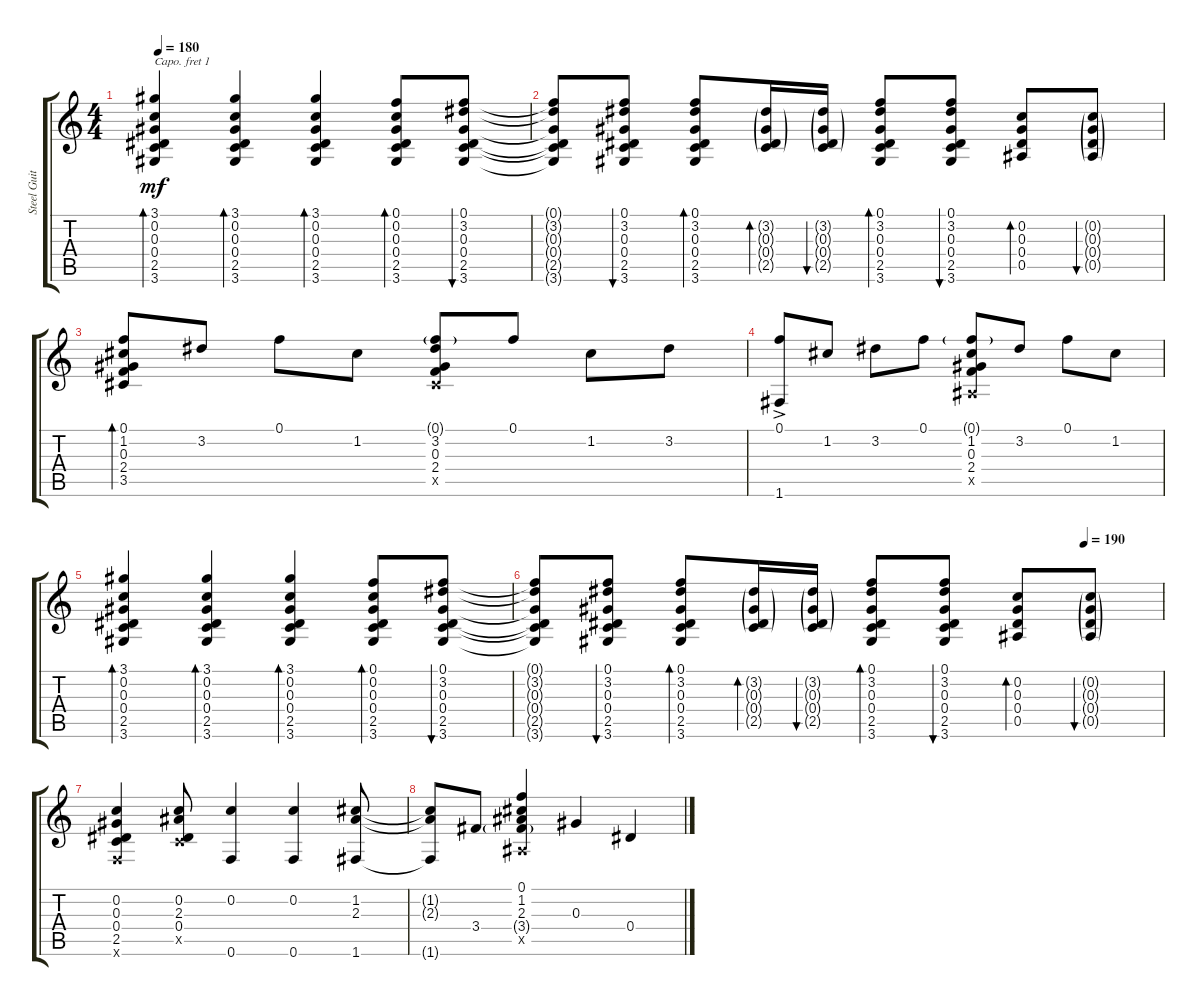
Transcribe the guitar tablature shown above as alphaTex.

\track ("Steel Guitar" "Steel Guit") {instrument acousticguitarsteel}
\staff {score tabs}
\capo 1
\tuning (E4 B3 G3 D3 A2 E2) {hide}
\ts (4 4)
\tempo 180
\clef g2
\ks c
(3.1 0.2 0.3 0.4 2.5 3.6).4{bd 30 dy mf} (3.1 0.2 0.3 0.4 2.5 3.6).4{bd 30} (3.1 0.2 0.3 0.4 2.5 3.6).4{bd 30} (0.1 0.2 0.3 0.4 2.5 3.6).8{bd 30} (0.1 3.2 0.3 0.4 2.5 3.6).8{bu 30} |
(0.1{t} 3.2{t} 0.3{t} 0.4{t} 2.5{t} 3.6{t}).8 (0.1 3.2 0.3 0.4 2.5 3.6).8{bu 30} (0.1 3.2 0.3 0.4 2.5 3.6).8{bd 30} (3.2{g} 0.3{g} 0.4{g} 2.5{g}).16{bd 30} (3.2{g} 0.3{g} 0.4{g} 2.5{g}).16{bu 30} (0.1 3.2 0.3 0.4 2.5 3.6).8{bd 30} (0.1 3.2 0.3 0.4 2.5 3.6).8{bu 30} (0.2 0.3 0.4 0.5).8{bd 30} (0.2{g} 0.3{g} 0.4{g} 0.5{g}).8{bu 30} |
(0.1 1.2 0.3 2.4 3.5).8{bd 30} 3.2.8 0.1.8 1.2.8 (0.1{g} 3.2 0.3 2.4 3.5{x}).8 0.1.8 1.2.8 3.2.8 |
(0.1 1.6{ac}).8 1.2.8 3.2.8 0.1.8 (0.1{g} 1.2 0.3 2.4 0.5{x}).8 3.2.8 0.1.8 1.2.8 |
(3.1 0.2 0.3 0.4 2.5 3.6).4{bd 30} (3.1 0.2 0.3 0.4 2.5 3.6).4{bd 30} (3.1 0.2 0.3 0.4 2.5 3.6).4{bd 30} (0.1 0.2 0.3 0.4 2.5 3.6).8{bd 30} (0.1 3.2 0.3 0.4 2.5 3.6).8{bu 30} |
\tempo (190 0.875)
(0.1{t} 3.2{t} 0.3{t} 0.4{t} 2.5{t} 3.6{t}).8 (0.1 3.2 0.3 0.4 2.5 3.6).8{bu 30} (0.1 3.2 0.3 0.4 2.5 3.6).8{bd 30} (3.2{g} 0.3{g} 0.4{g} 2.5{g}).16{bd 30} (3.2{g} 0.3{g} 0.4{g} 2.5{g}).16{bu 30} (0.1 3.2 0.3 0.4 2.5 3.6).8{bd 30} (0.1 3.2 0.3 0.4 2.5 3.6).8{bu 30} (0.2 0.3 0.4 0.5).8{bd 30} (0.2{g} 0.3{g} 0.4{g} 0.5{g}).8{bu 30} |
(0.2 0.3 0.4 2.5 0.6{x}).4 (0.2 2.3 0.4 2.5{x}).8 (0.2 0.6).4 (0.2 0.6).4 (1.2 2.3 1.6).8 |
(1.2{t} 2.3{t} 1.6{t}).8 3.4.8 (0.1 1.2 2.3 3.4{g} 0.5{x}).4 0.3.4 0.4.4
